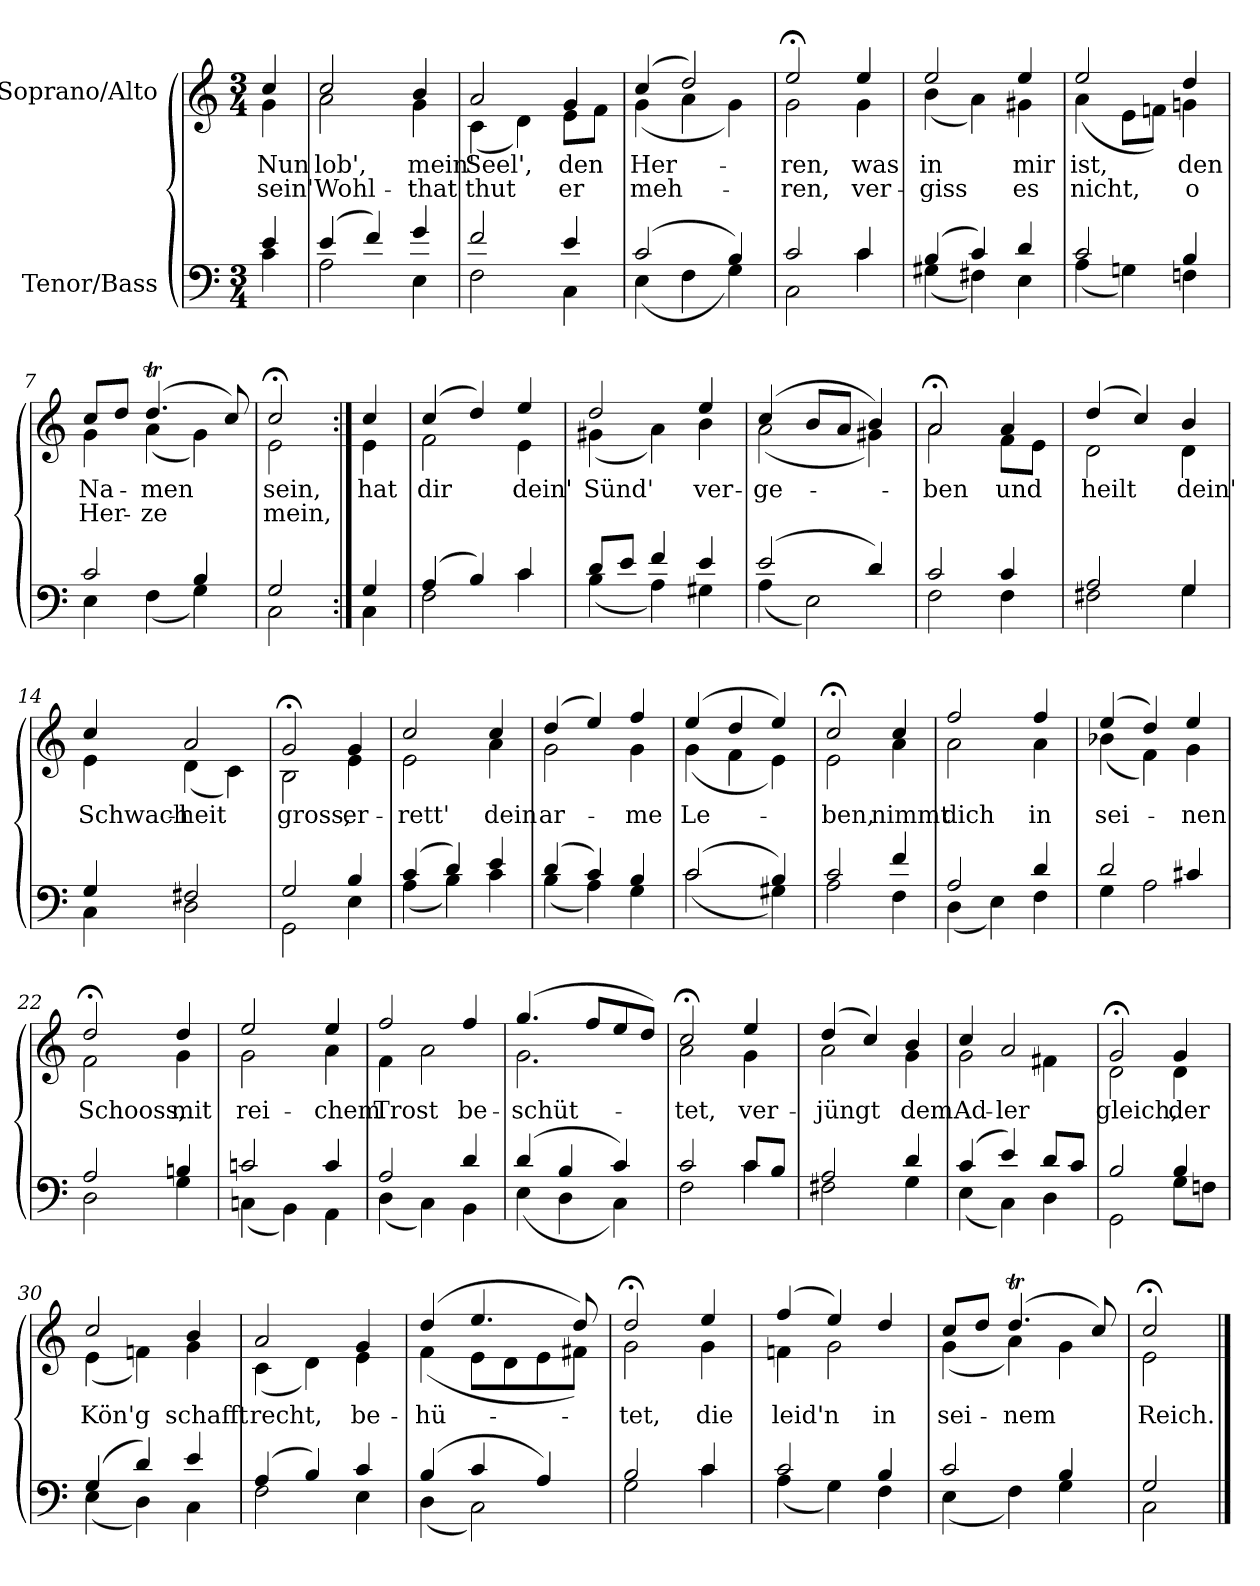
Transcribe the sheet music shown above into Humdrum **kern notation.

**kern	**kern	**text	**text
*part2	*part1	*part1	*part1
*staff2	*staff1	*staff1	*staff1
*I"Tenor/Bass	*I"Soprano/Alto	*	*
*clefF4	*clefG2	*	*
*k[]	*k[]	*	*
*M3/4	*M3/4	*	*
=	=	=	=
*^	*	*	*
!	!	!	!LO:LY:b	!LO:LY:b
*	*	*^	*	*
4e/	4c\	4cc/	4g\	Nun	sein'
=1	=1	=1	=1	=1	=1
!	!	!	!	!LO:LY:b	!LO:LY:b
(4e/	2A\	2cc/	2a\	lob',	Wohl-
4f/)	.	.	.	.	.
!	!	!	!	!LO:LY:b	!LO:LY:b
4g/	4E\	4b/	4g\	mein'	-that
=2	=2	=2	=2	=2	=2
!	!	!	!	!LO:LY:b	!LO:LY:b
2f/	2F\	2a/	(4c\	Seel',	thut
.	.	.	4d\)	.	.
!	!	!	!	!LO:LY:b	!LO:LY:b
4e/	4C\	4g/	8e\L	den	er
.	.	.	8f\J	.	.
=3	=3	=3	=3	=3	=3
!	!	!	!	!LO:LY:b	!LO:LY:b
(2c/	(4E\	(4cc/	(4g\	Her-	meh-
.	4F\	2dd/)	4a\	.	.
4B/)	4G\)	.	4g\)	.	.
=4	=4	=4	=4	=4	=4
!	!	!	!	!LO:LY:b	!LO:LY:b
2c/	2C\	2ee;</	2g\	-ren,	-ren,
!	!	!	!	!LO:LY:b	!LO:LY:b
4c/	4c\	4ee/	4g\	was	ver-
=5	=5	=5	=5	=5	=5
!	!	!	!	!LO:LY:b	!LO:LY:b
(4B/	(4G#X\	2ee/	(4b\	in	-giss
4c/)	4F#X\)	.	4a\)	.	.
!	!	!	!	!LO:LY:b	!LO:LY:b
4d/	4E\	4ee/	4g#X\	mir	es
=6	=6	=6	=6	=6	=6
!	!	!	!	!LO:LY:b	!LO:LY:b
2c/	(4A\	2ee/	(4a\	ist,	nicht,
.	4Gn\)	.	8e\L	.	.
.	.	.	8fn\J)	.	.
!	!	!	!	!LO:LY:b	!LO:LY:b
4B/	4Fn\	4dd/	4gn\	den	o
=7	=7	=7	=7	=7	=7
!	!	!	!	!LO:LY:b	!LO:LY:b
2c/	4E\	8cc/L	4g\	Na-	Her-
.	.	8dd/J	.	.	.
!	!	!	!	!LO:LY:b	!LO:LY:b
.	(4F\	(4.ddT/	(4a\	-men	-ze
4B/	4G\)	.	4g\)	.	.
.	.	8cc/)	.	.	.
=8	=8	=8	=8	=8	=8
!	!	!	!	!LO:LY:b	!LO:LY:b
2G/	2C\	2cc;</	2e\	sein,	mein,
!!LO:LB:g=z	!!
=8X1:|!	=8X1:|!	=8X1:|!	=8X1:|!	=8X1:|!	=8X1:|!
!	!	!	!	!LO:LY:b	!
4G/	4C\	4cc/	4e\	hat	.
=9	=9	=9	=9	=9	=9
!	!	!	!	!LO:LY:b	!
(4A/	2F\	(4cc/	2f\	dir	.
4B/)	.	4dd/)	.	.	.
!	!	!	!	!LO:LY:b	!
4c/	4c\	4ee/	4e\	dein'	.
=10	=10	=10	=10	=10	=10
!	!	!	!	!LO:LY:b	!
8d/L	(4B\	2dd/	(4g#X\	Sünd'	.
8e/J	.	.	.	.	.
4f/	4A\)	.	4a\)	.	.
!	!	!	!	!LO:LY:b	!
4e/	4G#X\	4ee/	4b\	ver-	.
=11	=11	=11	=11	=11	=11
!	!	!	!	!LO:LY:b	!
(2e/	(4A\	(4cc/	(2a\	-ge-	.
.	2E\)	8b/L	.	.	.
.	.	8a/J	.	.	.
4d/)	.	4b/)	4g#X\)	.	.
=12	=12	=12	=12	=12	=12
!	!	!	!	!LO:LY:b	!
2c/	2F\	2a;</	2a\	-ben	.
!	!	!	!	!LO:LY:b	!
4c/	4F\	4a/	8f\L	und	.
.	.	.	8e\J	.	.
=13	=13	=13	=13	=13	=13
!	!	!	!	!LO:LY:b	!
2A/	2F#X\	(4dd/	2d\	heilt	.
.	.	4cc/)	.	.	.
!	!	!	!	!LO:LY:b	!
4G/	4G\	4b/	4d\	dein'	.
=14	=14	=14	=14	=14	=14
!	!	!	!	!LO:LY:b	!
4G/	4C\	4cc/	4e\	Schwach-	.
!	!	!	!	!LO:LY:b	!
2F#X/	2D\	2a/	(4d\	heit	.
.	.	.	4c\)	.	.
!!LO:LB:g=z	!!
=15	=15	=15	=15	=15	=15
!	!	!	!	!LO:LY:b	!
2G/	2GG\	2g;</	2B\	gross,	.
!	!	!	!	!LO:LY:b	!
4B/	4E\	4g/	4e\	er-	.
=16	=16	=16	=16	=16	=16
!	!	!	!	!LO:LY:b	!
(4c/	(4A\	2cc/	2e\	-rett'	.
4d/)	4B\)	.	.	.	.
!	!	!	!	!LO:LY:b	!
4e/	4c\	4cc/	4a\	dein	.
=17	=17	=17	=17	=17	=17
!	!	!	!	!LO:LY:b	!
(4d/	(4B\	(4dd/	2g\	ar-	.
4c/)	4A\)	4ee/)	.	.	.
!	!	!	!	!LO:LY:b	!
4B/	4G\	4ff/	4g\	-me	.
=18	=18	=18	=18	=18	=18
!	!	!	!	!LO:LY:b	!
(2c/	(2c\	(4ee/	(4g\	Le-	.
.	.	4dd/	4f\	.	.
4B/)	4G#X\)	4ee/)	4e\)	.	.
=19	=19	=19	=19	=19	=19
!	!	!	!	!LO:LY:b	!
2c/	2A\	2cc;</	2e\	-ben,	.
!	!	!	!	!LO:LY:b	!
4f/	4F\	4cc/	4a\	nimmt	.
=20	=20	=20	=20	=20	=20
!	!	!	!	!LO:LY:b	!
2A/	(4D\	2ff/	2a\	dich	.
.	4E\)	.	.	.	.
!	!	!	!	!LO:LY:b	!
4d/	4F\	4ff/	4a\	in	.
=21	=21	=21	=21	=21	=21
!	!	!	!	!LO:LY:b	!
2d/	4G\	(4ee/	(4b-X\	sei-	.
.	2A\	4dd/)	4f\)	.	.
!	!	!	!	!LO:LY:b	!
4c#X/	.	4ee/	4g\	-nen	.
!!LO:LB:g=z	!!
=22	=22	=22	=22	=22	=22
!	!	!	!	!LO:LY:b	!
2A/	2D\	2dd;</	2f\	Schooss,	.
!	!	!	!	!LO:LY:b	!
4Bn/	4G\	4dd/	4g\	mit	.
=23	=23	=23	=23	=23	=23
!	!	!	!	!LO:LY:b	!
2cn/	(4Cn\	2ee/	2g\	rei-	.
.	4BB\)	.	.	.	.
!	!	!	!	!LO:LY:b	!
4c/	4AA\	4ee/	4a\	-chem	.
=24	=24	=24	=24	=24	=24
!	!	!	!	!LO:LY:b	!
2A/	(4D\	2ff/	4f\	Trost	.
.	4C\)	.	2a\	.	.
!	!	!	!	!LO:LY:b	!
4d/	4BB\	4ff/	.	be-	.
=25	=25	=25	=25	=25	=25
!	!	!	!	!LO:LY:b	!
(4d/	(4E\	(4.gg/	2.g\	-schüt-	.
4B/	4D\	.	.	.	.
.	.	8ff/L	.	.	.
4c/)	4C\)	8ee/	.	.	.
.	.	8dd/J)	.	.	.
=26	=26	=26	=26	=26	=26
!	!	!	!	!LO:LY:b	!
2c/	2F\	2cc;</	2a\	-tet,	.
!	!	!	!	!LO:LY:b	!
8c/L	4c\	4ee/	4g\	ver-	.
8B/J	.	.	.	.	.
=27	=27	=27	=27	=27	=27
!	!	!	!	!LO:LY:b	!
2A/	2F#X\	(4dd/	2a\	-jüngt	.
.	.	4cc/)	.	.	.
!	!	!	!	!LO:LY:b	!
4d/	4G\	4b/	4g\	dem	.
=28	=28	=28	=28	=28	=28
!	!	!	!	!LO:LY:b	!
(4c/	(4E\	4cc/	2g\	Ad-	.
!	!	!	!	!LO:LY:b	!
4e/)	4C\)	2a/	.	-ler	.
8d/L	4D\	.	4f#X\	.	.
8c/J	.	.	.	.	.
!!LO:LB:g=z	!!
=29	=29	=29	=29	=29	=29
!	!	!	!	!LO:LY:b	!
2B/	2GG\	2g;</	2d\	gleich,	.
!	!	!	!	!LO:LY:b	!
4B/	8G\L	4g/	4d\	der	.
.	8Fn\J	.	.	.	.
=30	=30	=30	=30	=30	=30
!	!	!	!	!LO:LY:b	!
(4G/	(4E\	2cc/	(4e\	Kön'g	.
4d/)	4D\)	.	4fn\)	.	.
!	!	!	!	!LO:LY:b	!
4e/	4C\	4b/	4g\	schafft	.
=31	=31	=31	=31	=31	=31
!	!	!	!	!LO:LY:b	!
(4A/	2F\	2a/	(4c\	recht,	.
4B/)	.	.	4d\)	.	.
!	!	!	!	!LO:LY:b	!
4c/	4E\	4g/	4e\	be-	.
=32	=32	=32	=32	=32	=32
!	!	!	!	!LO:LY:b	!
(4B/	(4D\	(4dd/	(4f\	-hü-	.
4c/	2C\)	4.ee/	8e\L	.	.
.	.	.	8d\	.	.
4A/)	.	.	8e\	.	.
.	.	8dd/)	8f#X\J)	.	.
=33	=33	=33	=33	=33	=33
!	!	!	!	!LO:LY:b	!
2B/	2G\	2dd;</	2g\	-tet,	.
!	!	!	!	!LO:LY:b	!
4c/	4c\	4ee/	4g\	die	.
=34	=34	=34	=34	=34	=34
!	!	!	!	!LO:LY:b	!
2c/	(4A\	(4ff/	4fn\	leid'n	.
.	4G\)	4ee/)	2g\	.	.
!	!	!	!	!LO:LY:b	!
4B/	4F\	4dd/	.	in	.
=35	=35	=35	=35	=35	=35
!	!	!	!	!LO:LY:b	!
2c/	(4E\	8cc/L	(4g\	sei-	.
.	.	8dd/J	.	.	.
!	!	!	!	!LO:LY:b	!
.	4F\)	(4.ddT/	4a\)	-nem	.
4B/	4G\	.	4g\	.	.
.	.	8cc/)	.	.	.
=36	=36	=36	=36	=36	=36
!	!	!	!	!LO:LY:b	!
2G/	2C\	2cc;</	2e\	Reich.	.
*v	*v	*	*	*	*
*	*v	*v	*	*
==	==	==	==
*-	*-	*-	*-
